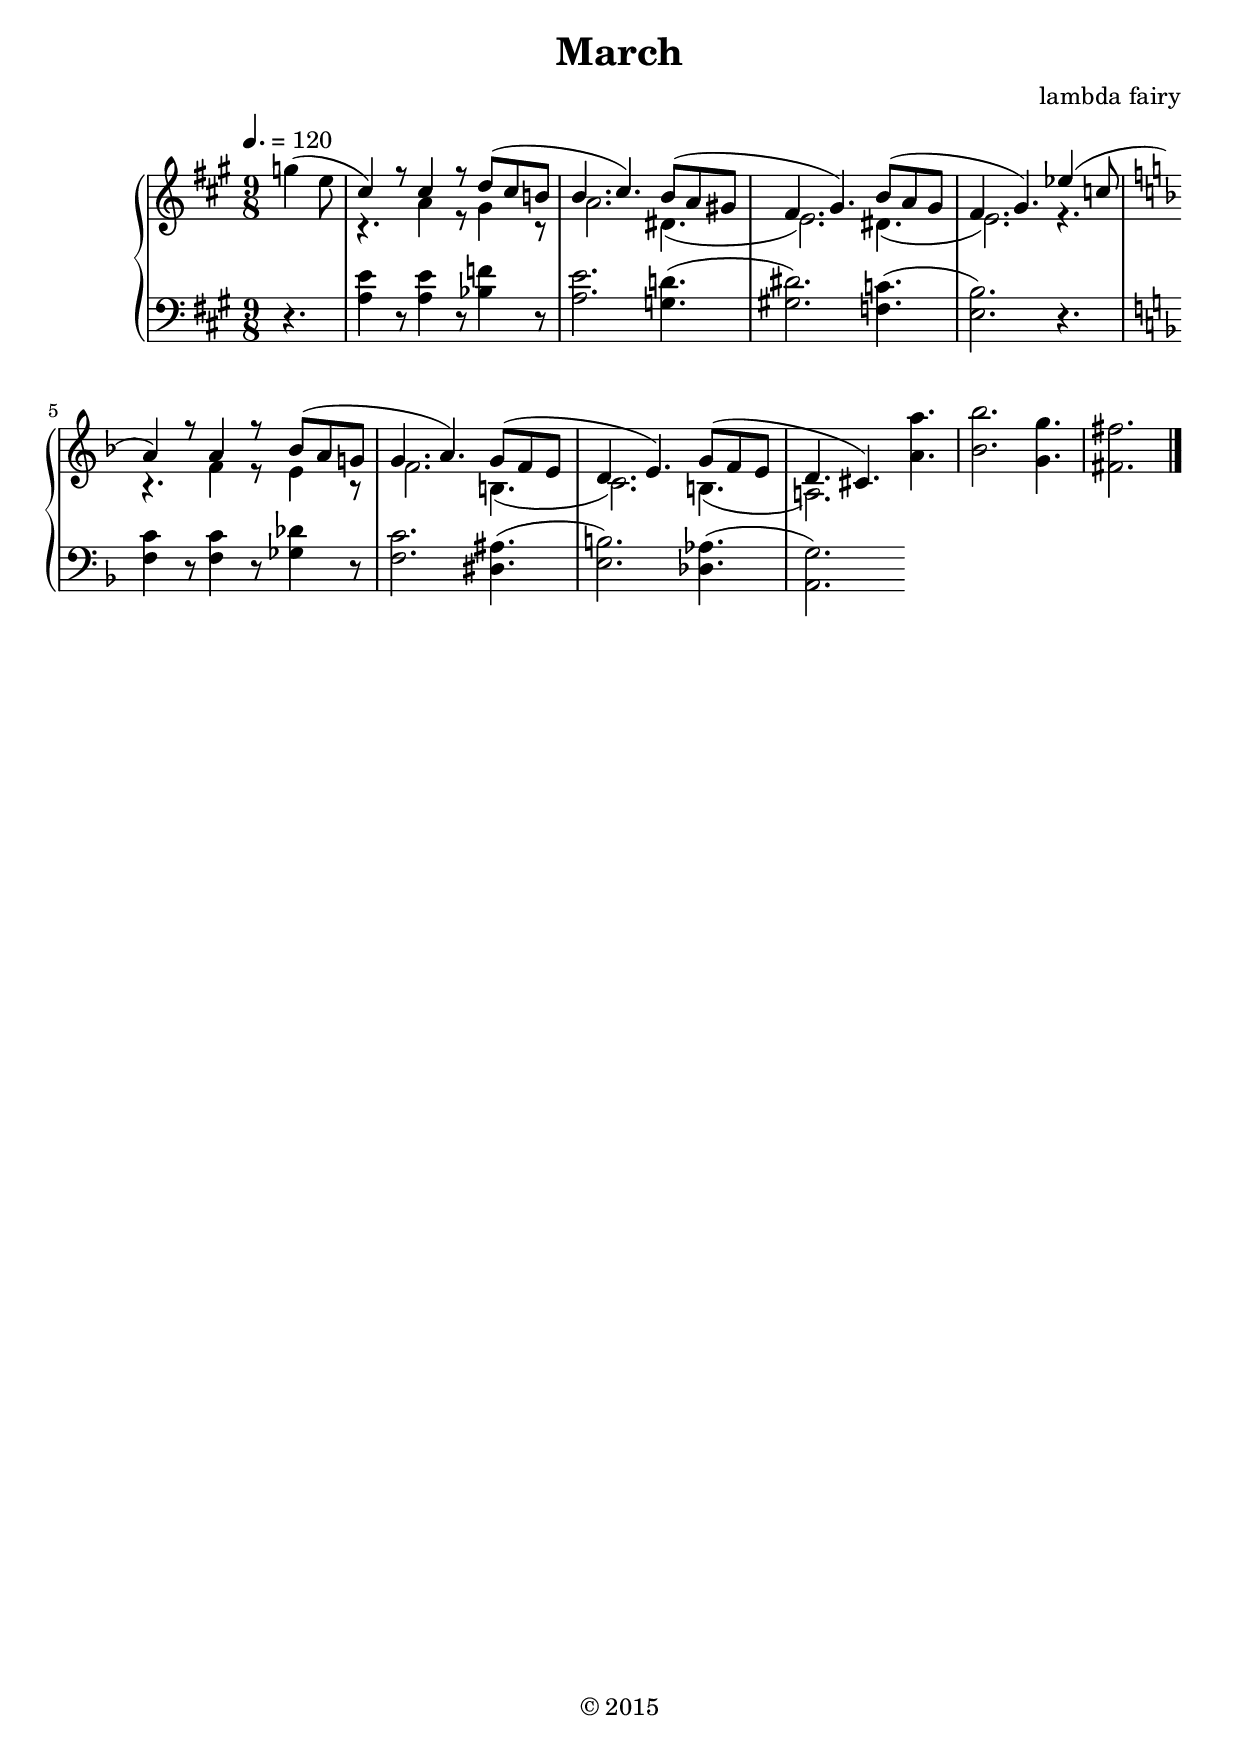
\version "2.18.2"

\include "articulate.ly"
\include "shared.ily"

#(set-global-staff-size 21)

\header {
    title = "March"
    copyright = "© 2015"
    }

A = {
    \clef treble
    \set Staff.midiInstrument = #"acoustic grand"
    \tempo 4. = 120

    \time 9/8

    << \relative c'' {
        \key a \major
        \stemDown
        \partial 4. g'4( e8
        \stemUp
        | cs4) r8 cs4 r8 d( cs b
        | b4. cs) b8( a gs
        | fs4. gs) b8( a gs
        | fs4. gs)

        ef'4( c8
        \key f \major
        | a4) r8 a4 r8 bf( a g
        | g4. a) g8( f e
        | d4. e) g8( f e
        | d4. cs)
        }
    \\ \relative c'' {
        \partial 4. s4.
        | r4. a4 r8 gs4 r8
        | a2. ds,4.(
        | e2.) ds4.(
        | e2.)

        r4.
        | r4. f4 r8 e4 r8
        | f2. b,4.(
        | c2.) b4.(
        | a2.)
        } >>

    \relative c'' {
        <a a'>4.
        | <bf bf'>2. <g g'>4.
        | <fs fs'>2.
        }

    \bar "|."
    }

B = {
    \clef bass
    \set Staff.midiInstrument = #"acoustic grand"

    \relative c {
        \key a \major
        \partial 4. r4.
        | <a' e'>4 r8 <a e'>4 r8 <bf f'>4 r8
        | <a e'>2. <g d'!>4.(
        | <gs ds'>2.) <f c'>4.(
        | <e b'>2.)

        r4.
        \key f \major
        | <f c'>4 r8 <f c'>4 r8 <gf df'>4 r8
        | <f c'>2. <ds as'>4.(
        | <e b'>2.) <df af'>4.(
        | <a g'>2.)
        }

    }

stuff = <<
    \new PianoStaff <<
        #(set-accidental-style 'piano)
        \new Staff = "A" { \A }
        \new Staff = "B" { \B }
        >>
    >>

\score {
    \stuff
    \layout { }
    }

\score {
    \articulate \stuff
    \midi { }
    }
